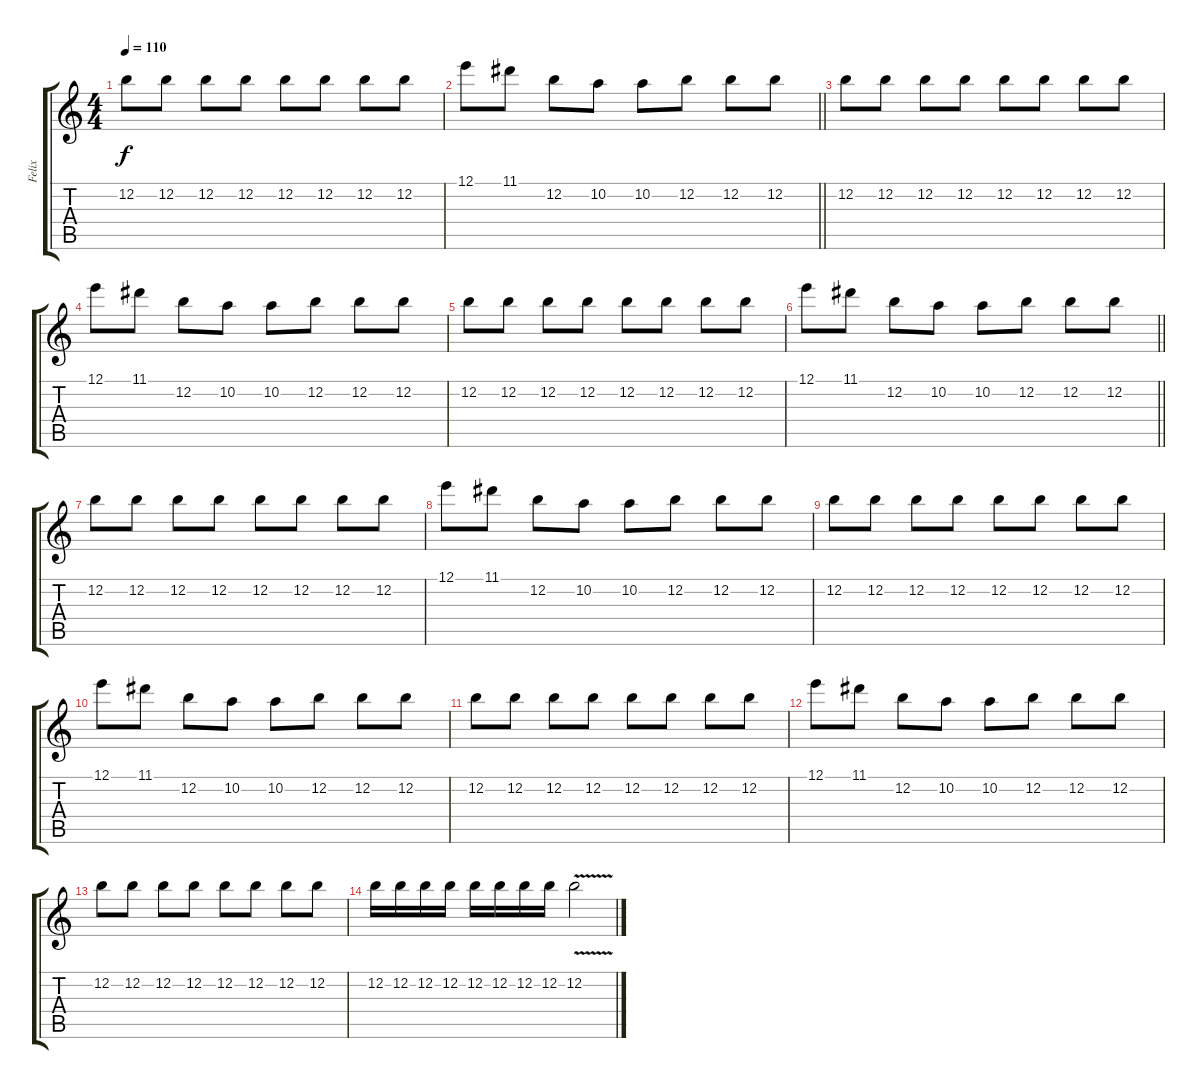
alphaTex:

\track ("Felix" "Felix") {instrument distortionguitar}
\staff {score tabs}
\tuning (E4 B3 G3 D3 A2 E2) {hide}
\ts (4 4)
\tempo 110
\clef g2
\ks c
12.2.8{dy f} 12.2.8 12.2.8 12.2.8 12.2.8 12.2.8 12.2.8 12.2.8 |
\barLineRight lightlight
12.1.8 11.1.8 12.2.8 10.2.8 10.2.8 12.2.8 12.2.8 12.2.8 |
12.2.8 12.2.8 12.2.8 12.2.8 12.2.8 12.2.8 12.2.8 12.2.8 |
12.1.8 11.1.8 12.2.8 10.2.8 10.2.8 12.2.8 12.2.8 12.2.8 |
12.2.8 12.2.8 12.2.8 12.2.8 12.2.8 12.2.8 12.2.8 12.2.8 |
\barLineRight lightlight
12.1.8 11.1.8 12.2.8 10.2.8 10.2.8 12.2.8 12.2.8 12.2.8 |
12.2.8 12.2.8 12.2.8 12.2.8 12.2.8 12.2.8 12.2.8 12.2.8 |
12.1.8 11.1.8 12.2.8 10.2.8 10.2.8 12.2.8 12.2.8 12.2.8 |
12.2.8 12.2.8 12.2.8 12.2.8 12.2.8 12.2.8 12.2.8 12.2.8 |
12.1.8 11.1.8 12.2.8 10.2.8 10.2.8 12.2.8 12.2.8 12.2.8 |
12.2.8 12.2.8 12.2.8 12.2.8 12.2.8 12.2.8 12.2.8 12.2.8 |
12.1.8 11.1.8 12.2.8 10.2.8 10.2.8 12.2.8 12.2.8 12.2.8 |
12.2.8 12.2.8 12.2.8 12.2.8 12.2.8 12.2.8 12.2.8 12.2.8 |
12.2.16 12.2.16 12.2.16 12.2.16 12.2.16 12.2.16 12.2.16 12.2.16 12.2{v}.2
